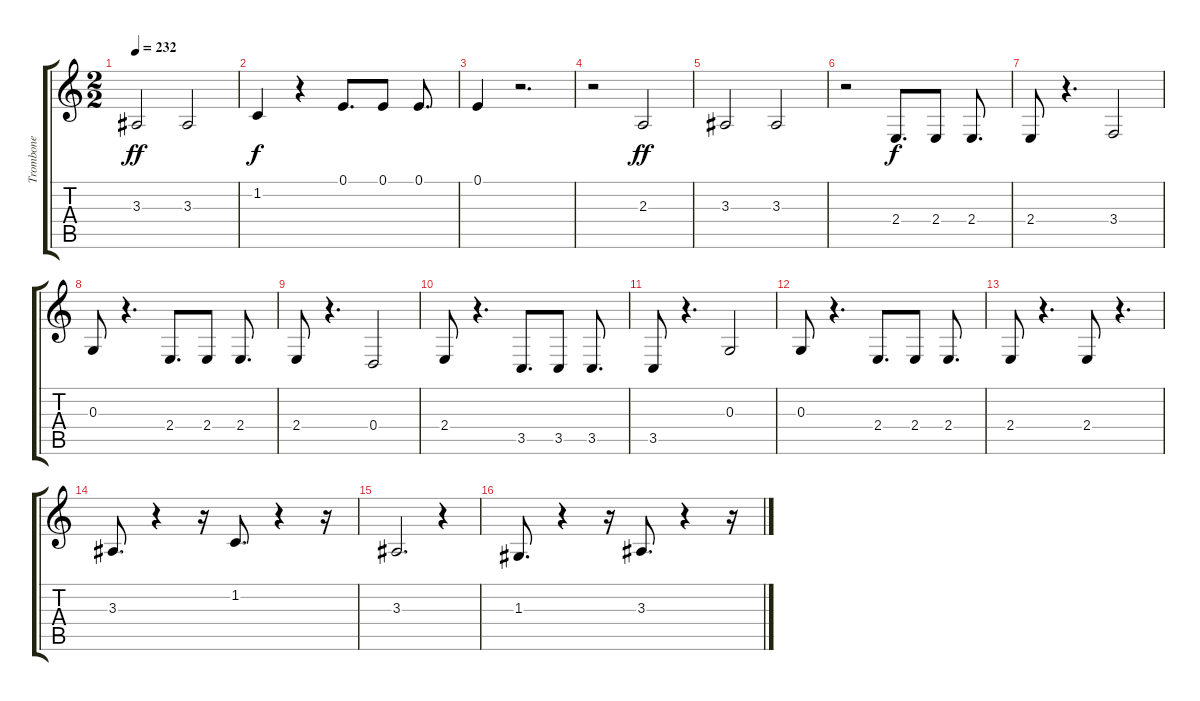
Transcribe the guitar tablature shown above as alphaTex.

\track ("Trombone" "Trombone") {instrument trombone}
\staff {score tabs}
\tuning (E4 B3 G3 D3 A2 E2) {hide}
\ts (2 2)
\tempo 232
\clef g2
\ks c
3.3.2{dy ff} 3.3.2 |
1.2.4{dy f} r.4 0.1.8{d} 0.1.8 0.1.8{d} |
0.1.4 r.2{d} |
r.2 2.3.2{dy ff} |
3.3.2 3.3.2 |
r.2 2.4.8{d dy f} 2.4.8 2.4.8{d} |
2.4.8 r.4{d} 3.4.2 |
0.3.8 r.4{d} 2.4.8{d} 2.4.8 2.4.8{d} |
2.4.8 r.4{d} 0.4.2 |
2.4.8 r.4{d} 3.5.8{d} 3.5.8 3.5.8{d} |
3.5.8 r.4{d} 0.3.2 |
0.3.8 r.4{d} 2.4.8{d} 2.4.8 2.4.8{d} |
2.4.8 r.4{d} 2.4.8 r.4{d} |
3.3.8{d} r.4 r.16 1.2.8{d} r.4 r.16 |
3.3.2{d} r.4 |
1.3.8{d} r.4 r.16 3.3.8{d} r.4 r.16
